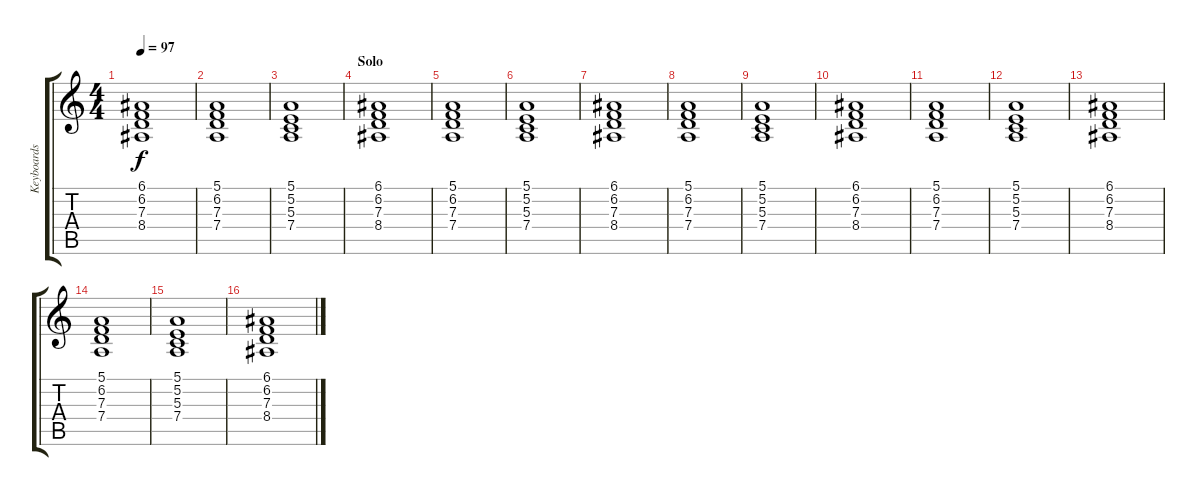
\track ("Keyboards" "Keyboards") {instrument pad2warm}
\staff {score tabs}
\tuning (E4 B3 G3 D3 A2 E2) {hide}
\ts (4 4)
\tempo 97
\clef g2
\ks c
(6.1 6.2 7.3 8.4).1{dy f} |
(5.1 6.2 7.3 7.4).1 |
(5.1 5.2 5.3 7.4).1 |
\section ("" "Solo")
(6.1 6.2 7.3 8.4).1 |
(5.1 6.2 7.3 7.4).1 |
(5.1 5.2 5.3 7.4).1 |
(6.1 6.2 7.3 8.4).1 |
(5.1 6.2 7.3 7.4).1 |
(5.1 5.2 5.3 7.4).1 |
(6.1 6.2 7.3 8.4).1 |
(5.1 6.2 7.3 7.4).1 |
(5.1 5.2 5.3 7.4).1 |
(6.1 6.2 7.3 8.4).1 |
(5.1 6.2 7.3 7.4).1 |
(5.1 5.2 5.3 7.4).1 |
(6.1 6.2 7.3 8.4).1
